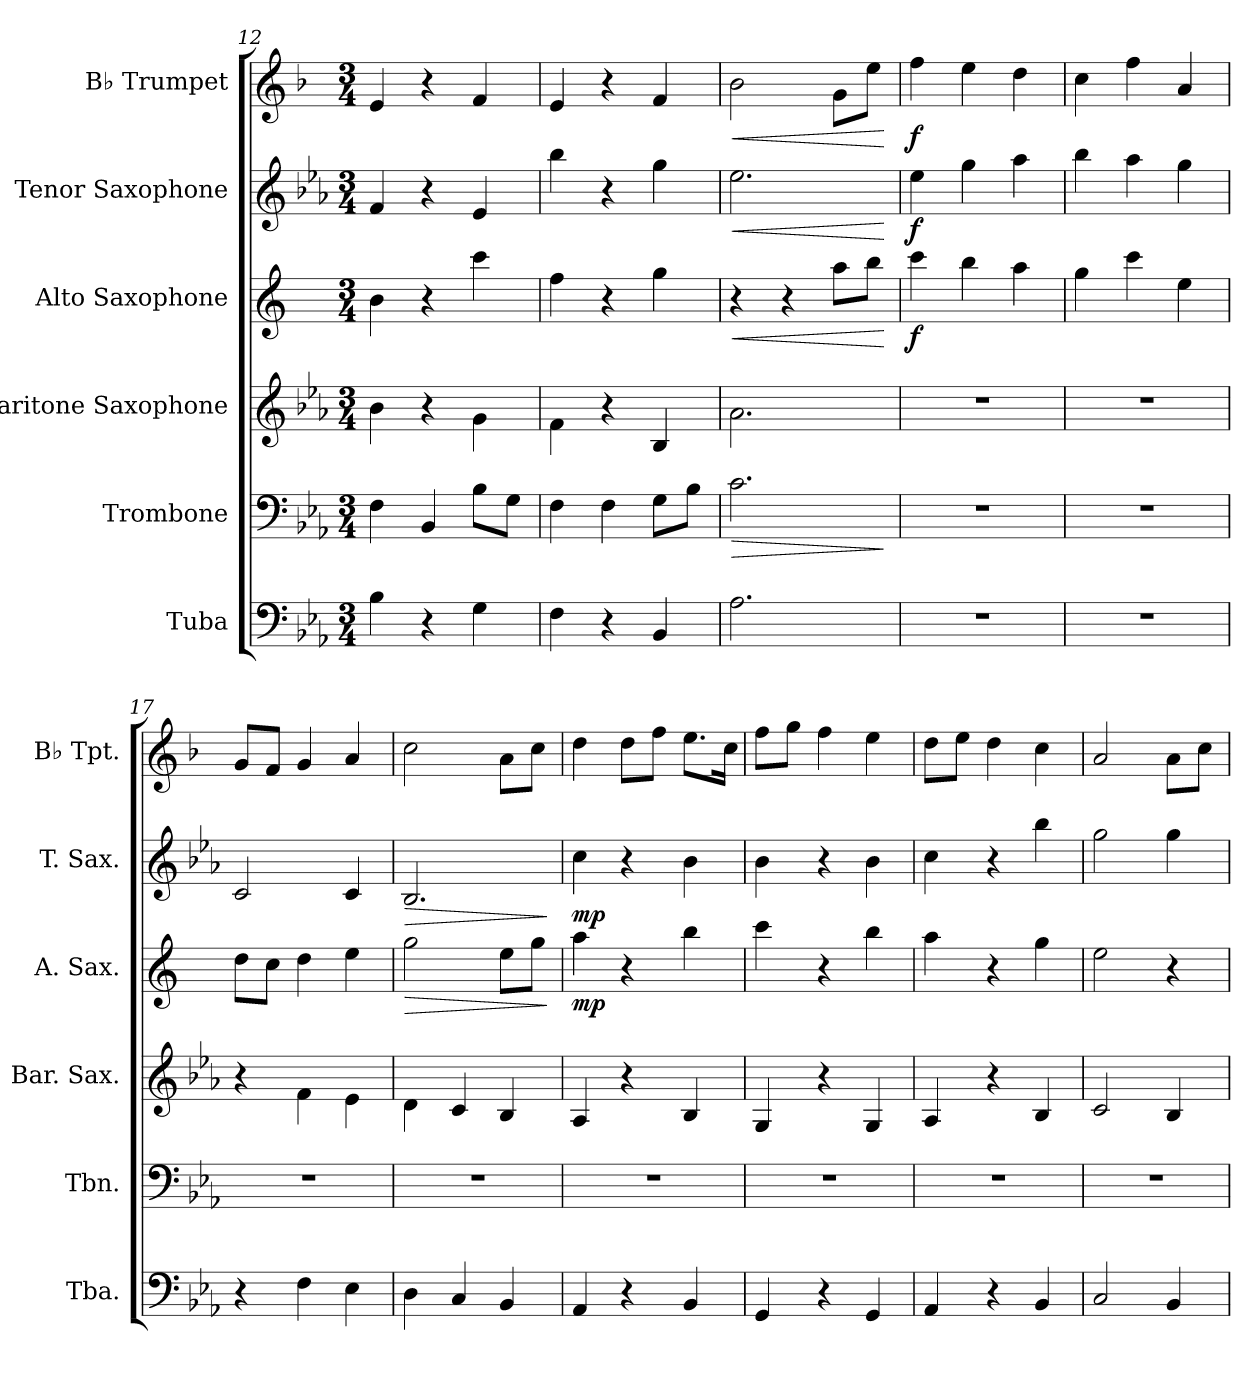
**kern	**kern	**dynam	**kern	**kern	**dynam	**kern	**dynam	**kern	**dynam
*part6	*part5	*part5	*part4	*part3	*part3	*part2	*part2	*part1	*part1
*staff6	*staff5	*staff5	*staff4	*staff3	*staff3	*staff2	*staff2	*staff1	*staff1
*I"Tuba	*I"Trombone	*	*I"Baritone Saxophone	*I"Alto Saxophone	*	*I"Tenor Saxophone	*	*I"B♭ Trumpet	*
*I'Tba.	*I'Tbn.	*	*I'Bar. Sax.	*I'A. Sax.	*	*I'T. Sax.	*	*I'B♭ Tpt.	*
*clefF4	*clefF4	*	*clefG2	*clefG2	*	*clefG2	*	*clefG2	*
*	*	*	*ITrd12c21	*ITrd5c9	*	*ITrd8c14	*	*ITrd1c2	*
*k[b-e-a-]	*k[b-e-a-]	*	*k[b-e-a-]	*k[b-e-a-]	*	*k[b-e-a-]	*	*k[b-e-a-]	*
*M3/4	*M3/4	*	*M3/4	*M3/4	*	*M3/4	*	*M3/4	*
=12	=12	=12	=12	=12	=12	=12	=12	=12	=12
4B-\	4F\	.	4B-\	4d\	.	4F/	.	4d/	.
4r	4BB-/	.	4r	4r	.	4r	.	4r	.
4G\	8B-\L	.	4G\	4ee-\	.	4E-/	.	4e-/	.
.	8G\J	.	.	.	.	.	.	.	.
=13	=13	=13	=13	=13	=13	=13	=13	=13	=13
4F\	4F\	.	4F\	4a-\	.	4b-\	.	4d/	.
4r	4F\	.	4r	4r	.	4r	.	4r	.
4BB-/	8G\L	.	4BB-/	4b-\	.	4g\	.	4e-/	.
.	8B-\J	.	.	.	.	.	.	.	.
=14	=14	=14	=14	=14	=14	=14	=14	=14	=14
!	!	!LO:HP:b	!	!	!LO:HP:b	!	!LO:HP:b	!	!LO:HP:b
2.A-\	2.c\	>	2.A-\	4r	<	2.e-\	<	2a-\	<
.	.	.	.	4r	.	.	.	.	.
.	.	.	.	8cc\L	.	.	.	8f\L	.
.	.	.	.	8dd\J	.	.	.	8dd\J	.
.	.	]	.	.	[	.	[	.	[
!!LO:LB:g=z
=15	=15	=15	=15	=15	=15	=15	=15	=15	=15
!	!	!	!	!	!LO:DY:b	!	!LO:DY:b	!	!LO:DY:b
2.r	2.r	.	2.r	4ee-\	f	4e-\	f	4ee-\	f
.	.	.	.	4dd\	.	4g\	.	4dd\	.
.	.	.	.	4cc\	.	4a-\	.	4cc\	.
=16	=16	=16	=16	=16	=16	=16	=16	=16	=16
2.r	2.r	.	2.r	4b-\	.	4b-\	.	4b-\	.
.	.	.	.	4ee-\	.	4a-\	.	4ee-\	.
.	.	.	.	4g\	.	4g\	.	4g/	.
=17	=17	=17	=17	=17	=17	=17	=17	=17	=17
4r	2.r	.	4r	8f\L	.	2C/	.	8f/L	.
.	.	.	.	8e-\J	.	.	.	8e-/J	.
4F\	.	.	4F\	4f\	.	.	.	4f/	.
4E-\	.	.	4E-\	4g\	.	4C/	.	4g/	.
=18	=18	=18	=18	=18	=18	=18	=18	=18	=18
!	!	!	!	!	!LO:HP:b	!	!LO:HP:b	!	!
4D\	2.r	.	4D\	2b-\	>	2.BB-/	>	2b-\	.
4C/	.	.	4C/	.	.	.	.	.	.
4BB-/	.	.	4BB-/	8g\L	.	.	.	8g\L	.
.	.	.	.	8b-\J	.	.	.	8b-\J	.
.	.	.	.	.	]	.	]	.	.
=19	=19	=19	=19	=19	=19	=19	=19	=19	=19
!	!	!	!	!	!LO:DY:b	!	!LO:DY:b	!	!
4AA-/	2.r	.	4AA-/	4cc\	mp	4c\	mp	4cc\	.
4r	.	.	4r	4r	.	4r	.	8cc\L	.
.	.	.	.	.	.	.	.	8ee-\J	.
4BB-/	.	.	4BB-/	4dd\	.	4B-\	.	8.dd\L	.
.	.	.	.	.	.	.	.	16b-\Jk	.
=20	=20	=20	=20	=20	=20	=20	=20	=20	=20
4GG/	2.r	.	4GG/	4ee-\	.	4B-\	.	8ee-\L	.
.	.	.	.	.	.	.	.	8ff\J	.
4r	.	.	4r	4r	.	4r	.	4ee-\	.
4GG/	.	.	4GG/	4dd\	.	4B-\	.	4dd\	.
=21	=21	=21	=21	=21	=21	=21	=21	=21	=21
4AA-/	2.r	.	4AA-/	4cc\	.	4c\	.	8cc\L	.
.	.	.	.	.	.	.	.	8dd\J	.
4r	.	.	4r	4r	.	4r	.	4cc\	.
4BB-/	.	.	4BB-/	4b-\	.	4b-\	.	4b-\	.
=22	=22	=22	=22	=22	=22	=22	=22	=22	=22
2C/	2.r	.	2C/	2g\	.	2g\	.	2g/	.
4BB-/	.	.	4BB-/	4r	.	4g\	.	8g\L	.
.	.	.	.	.	.	.	.	8b-\J	.
=	=	=	=	=	=	=	=	=	=
*-	*-	*-	*-	*-	*-	*-	*-	*-	*-
